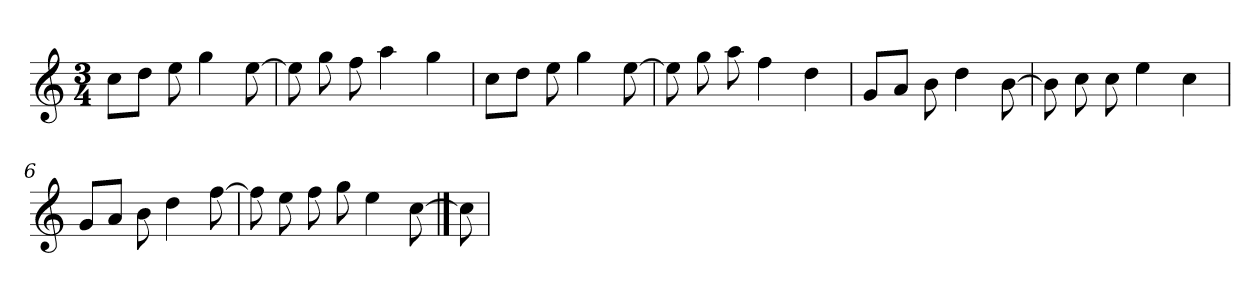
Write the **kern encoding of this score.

**kern
*part1
*staff1
*clefG2
*k[]
*C:
*M3/4
=
8cc\L
8dd\J
8ee
4gg
[8ee
=1
8ee]
8gg
8ff
4aa
4gg
=2
8cc\L
8dd\J
8ee
4gg
[8ee
=3
8ee]
8gg
8aa
4ff
4dd
=4y
8g/L
8a/J
8b
4dd
[8b
=5
8b]
8cc
8cc
4ee
4cc
=6
8g/L
8a/J
8b
4dd
[8ff
=7
8ff]
8ee
8ff
8gg
4ee
[8cc
==8
8cc]
=
*-
